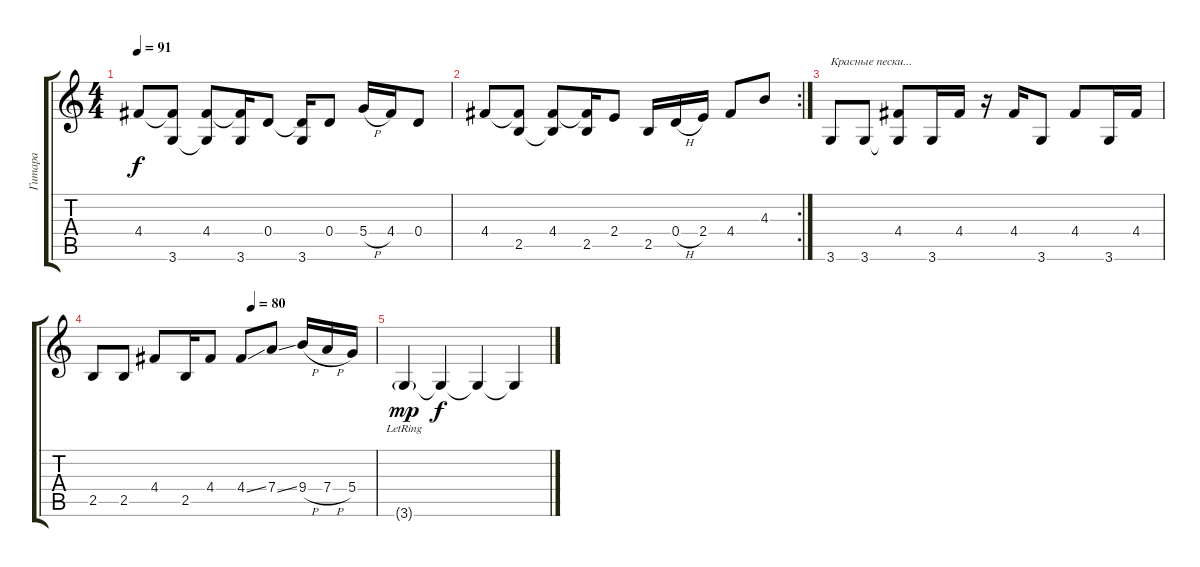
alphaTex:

\track ("Гитара" "Гитара") {instrument electricguitarclean}
\staff {score tabs}
\tuning (E4 B3 G3 D3 A2 E2) {hide}
\ts (4 4)
\tempo 91
\clef g2
\ks c
4.4.8{dy f} (4.4{t} 3.6).8 (4.4 3.6{t}).8 (4.4{t} 3.6).16 0.4.8 (0.4{t} 3.6).16 0.4.8 5.4{h}.16 4.4.16 0.4.8 |
\rc 2
4.4.8 (4.4{t} 2.5).8 (4.4 2.5{t}).8 (4.4{t} 2.5).16 2.4.8 2.5.16 0.4{h}.16 2.4.16 4.4.8 4.3.8 |
3.6.8{txt "Красные пески..."} 3.6.8 (4.4 3.6{t}).8 3.6.16 4.4.16 r.16 4.4.16 3.6.8 4.4.8 3.6.16 4.4.16 |
\tempo (80 0.5625)
2.5.8 2.5.8 4.4.8 2.5.16 4.4.8 4.4{ss}.8 7.4{ss}.8 9.4{h}.16 7.4{h}.16 5.4.16 |
3.6{g lr}.4{dy mp} 3.6{t}.4{dy f} 3.6{t}.4 3.6{t}.4
